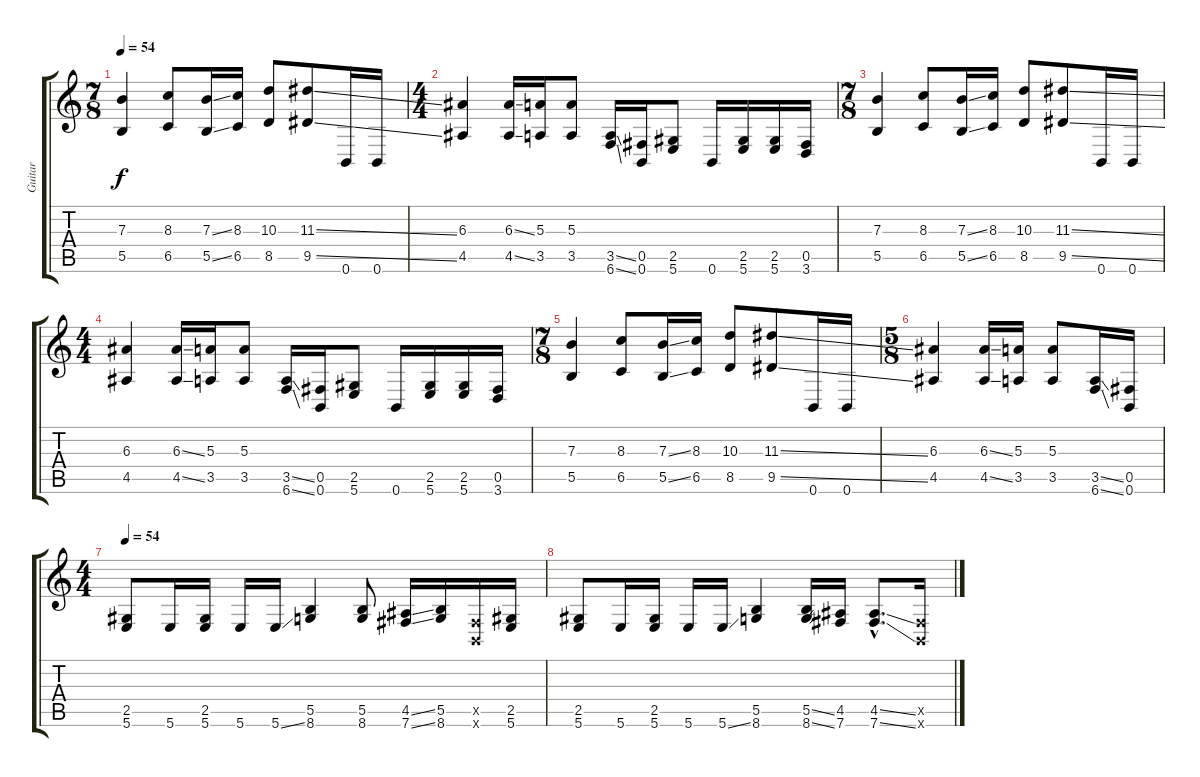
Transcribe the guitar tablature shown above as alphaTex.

\track ("Guitar" "Guitar") {instrument distortionguitar}
\staff {score tabs}
\tuning (Db4 Ab3 E3 B2 Gb2 B1) {hide}
\ts (7 8)
\tempo 54
\clef g2
\ks c
(7.3 5.5).4{dy f} (8.3 6.5).8 (7.3{ss} 5.5{ss}).16 (8.3 6.5).16 (10.3 8.5).8 (11.3{ss} 9.5{ss}).8 0.6.16 0.6.16 |
\ts (4 4)
(6.3 4.5).4 (6.3{ss} 4.5{ss}).16 (5.3 3.5).16 (5.3 3.5).8 (3.5{ss} 6.6{ss}).16 (0.5 0.6).16 (2.5 5.6).8 0.6.16 (2.5 5.6).16 (2.5 5.6).16 (0.5 3.6).16 |
\ts (7 8)
(7.3 5.5).4 (8.3 6.5).8 (7.3{ss} 5.5{ss}).16 (8.3 6.5).16 (10.3 8.5).8 (11.3{ss} 9.5{ss}).8 0.6.16 0.6.16 |
\ts (4 4)
(6.3 4.5).4 (6.3{ss} 4.5{ss}).16 (5.3 3.5).16 (5.3 3.5).8 (3.5{ss} 6.6{ss}).16 (0.5 0.6).16 (2.5 5.6).8 0.6.16 (2.5 5.6).16 (2.5 5.6).16 (0.5 3.6).16 |
\ts (7 8)
(7.3 5.5).4 (8.3 6.5).8 (7.3{ss} 5.5{ss}).16 (8.3 6.5).16 (10.3 8.5).8 (11.3{ss} 9.5{ss}).8 0.6.16 0.6.16 |
\ts (5 8)
(6.3 4.5).4 (6.3{ss} 4.5{ss}).16 (5.3 3.5).16 (5.3 3.5).8 (3.5{ss} 6.6{ss}).16 (0.5 0.6).16 |
\ts (4 4)
\tempo 54
(2.5 5.6).8 5.6.16 (2.5 5.6).16 5.6.16 5.6{ss}.16 (5.5 8.6).4 (5.5 8.6).8 (4.5{ss} 7.6{ss}).16 (5.5 8.6).16 (0.5{x} 0.6{x}).16 (2.5 5.6).16 |
(2.5 5.6).8 5.6.16 (2.5 5.6).16 5.6.16 5.6{ss}.16 (5.5 8.6).4 (5.5{ss} 8.6{ss}).16 (4.5 7.6).16 (4.5{ss hac} 7.6{ss hac}).8{d} (0.5{x} 0.6{x}).16
